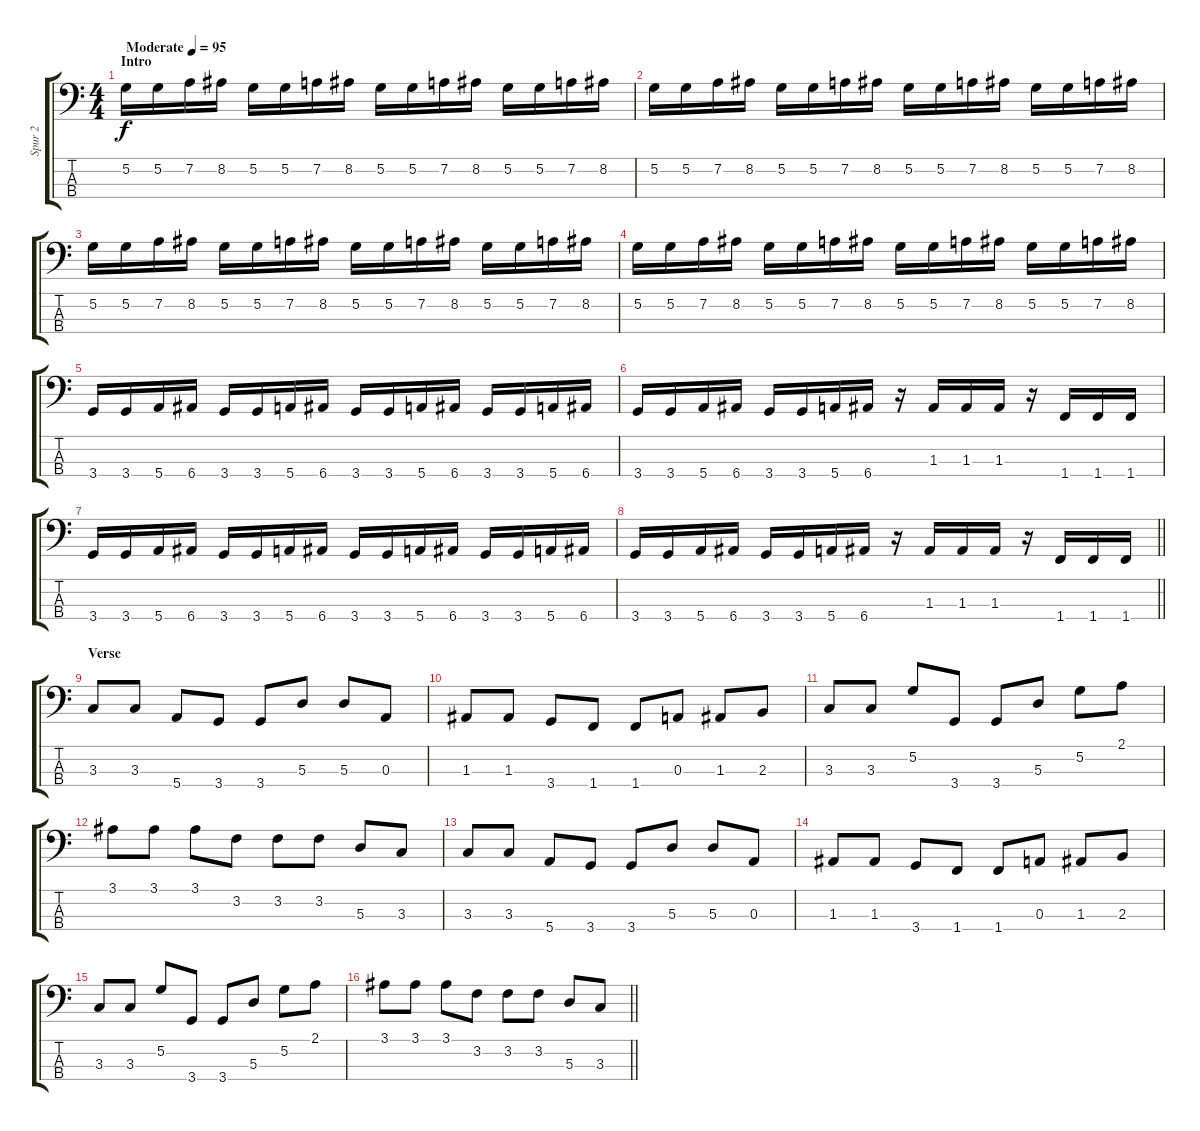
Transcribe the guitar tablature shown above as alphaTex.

\track ("Spur 2" "Spur 2") {instrument electricbasspick}
\staff {score tabs}
\tuning (G2 D2 A1 E1) {hide}
\ts (4 4)
\section ("" "Intro")
\tempo (95 "Moderate")
\clef f4
\ks c
5.2.16{dy f instrument electricbasspick} 5.2.16 7.2.16 8.2.16 5.2.16 5.2.16 7.2.16 8.2.16 5.2.16 5.2.16 7.2.16 8.2.16 5.2.16 5.2.16 7.2.16 8.2.16 |
5.2.16 5.2.16 7.2.16 8.2.16 5.2.16 5.2.16 7.2.16 8.2.16 5.2.16 5.2.16 7.2.16 8.2.16 5.2.16 5.2.16 7.2.16 8.2.16 |
5.2.16 5.2.16 7.2.16 8.2.16 5.2.16 5.2.16 7.2.16 8.2.16 5.2.16 5.2.16 7.2.16 8.2.16 5.2.16 5.2.16 7.2.16 8.2.16 |
5.2.16 5.2.16 7.2.16 8.2.16 5.2.16 5.2.16 7.2.16 8.2.16 5.2.16 5.2.16 7.2.16 8.2.16 5.2.16 5.2.16 7.2.16 8.2.16 |
3.4.16 3.4.16 5.4.16 6.4.16 3.4.16 3.4.16 5.4.16 6.4.16 3.4.16 3.4.16 5.4.16 6.4.16 3.4.16 3.4.16 5.4.16 6.4.16 |
3.4.16 3.4.16 5.4.16 6.4.16 3.4.16 3.4.16 5.4.16 6.4.16 r.16 1.3.16 1.3.16 1.3.16 r.16 1.4.16 1.4.16 1.4.16 |
3.4.16 3.4.16 5.4.16 6.4.16 3.4.16 3.4.16 5.4.16 6.4.16 3.4.16 3.4.16 5.4.16 6.4.16 3.4.16 3.4.16 5.4.16 6.4.16 |
\barLineRight lightlight
3.4.16 3.4.16 5.4.16 6.4.16 3.4.16 3.4.16 5.4.16 6.4.16 r.16 1.3.16 1.3.16 1.3.16 r.16 1.4.16 1.4.16 1.4.16 |
\section ("" "Verse")
3.3.8 3.3.8 5.4.8 3.4.8 3.4.8 5.3.8 5.3.8 0.3.8 |
1.3.8 1.3.8 3.4.8 1.4.8 1.4.8 0.3.8 1.3.8 2.3.8 |
3.3.8 3.3.8 5.2.8 3.4.8 3.4.8 5.3.8 5.2.8 2.1.8 |
3.1.8 3.1.8 3.1.8 3.2.8 3.2.8 3.2.8 5.3.8 3.3.8 |
3.3.8 3.3.8 5.4.8 3.4.8 3.4.8 5.3.8 5.3.8 0.3.8 |
1.3.8 1.3.8 3.4.8 1.4.8 1.4.8 0.3.8 1.3.8 2.3.8 |
3.3.8 3.3.8 5.2.8 3.4.8 3.4.8 5.3.8 5.2.8 2.1.8 |
\barLineRight lightlight
3.1.8 3.1.8 3.1.8 3.2.8 3.2.8 3.2.8 5.3.8 3.3.8
